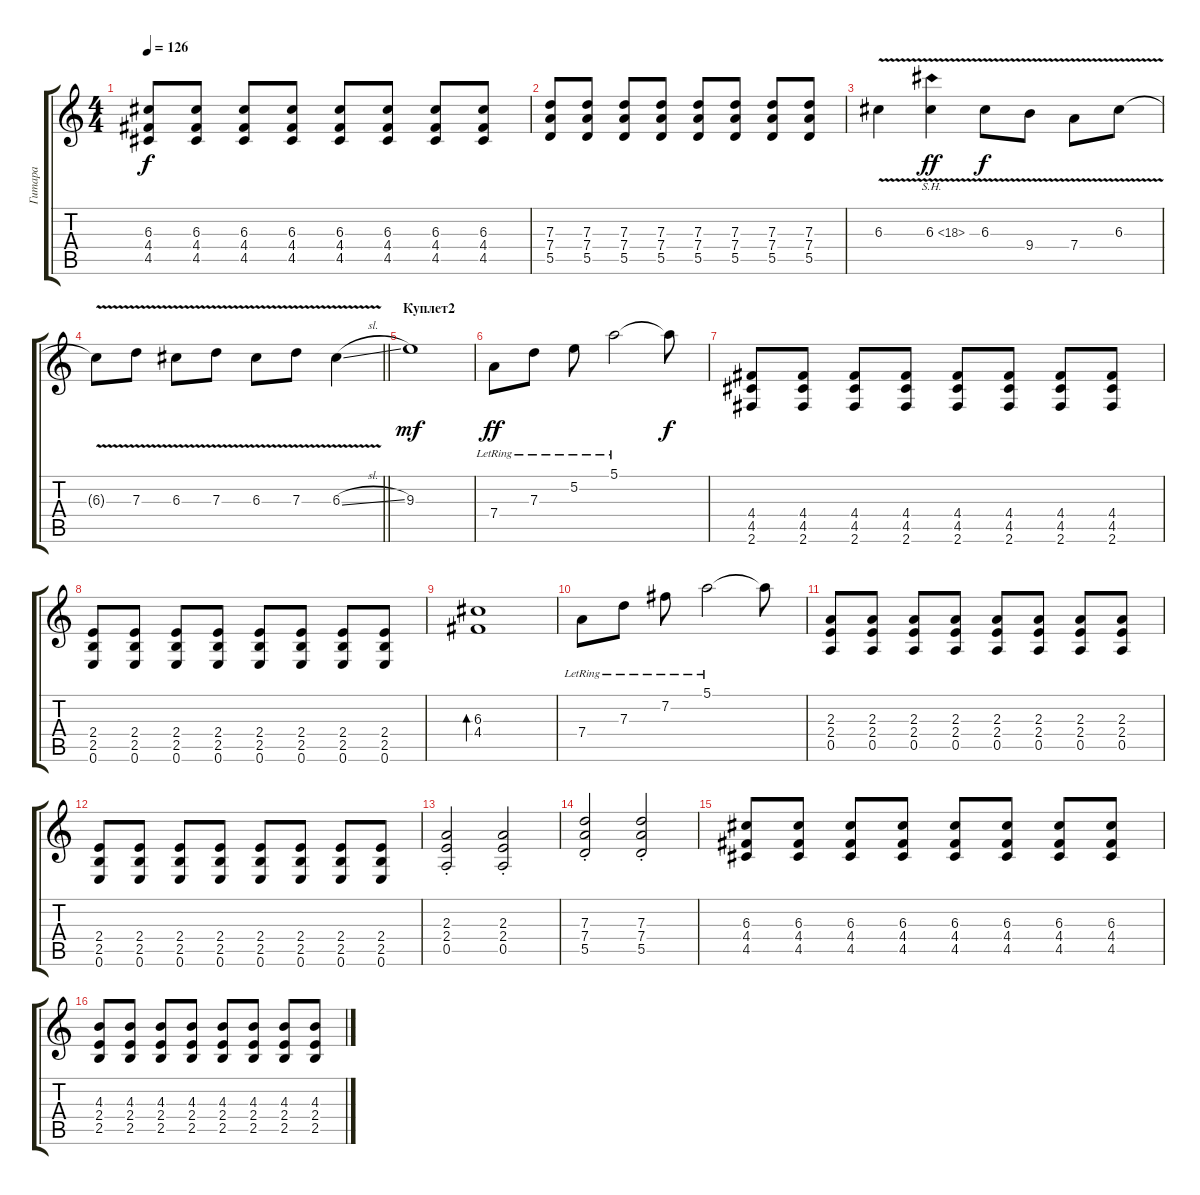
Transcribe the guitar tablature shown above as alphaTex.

\track ("Гитара" "Гитара") {instrument distortionguitar}
\staff {score tabs}
\tuning (E4 B3 G3 D3 A2 E2) {hide}
\ts (4 4)
\tempo 126
\clef g2
\ks c
(6.3 4.4 4.5).8{dy f} (6.3 4.4 4.5).8 (6.3 4.4 4.5).8 (6.3 4.4 4.5).8 (6.3 4.4 4.5).8 (6.3 4.4 4.5).8 (6.3 4.4 4.5).8 (6.3 4.4 4.5).8 |
(7.3 7.4 5.5).8 (7.3 7.4 5.5).8 (7.3 7.4 5.5).8 (7.3 7.4 5.5).8 (7.3 7.4 5.5).8 (7.3 7.4 5.5).8 (7.3 7.4 5.5).8 (7.3 7.4 5.5).8 |
6.3{v}.4 6.3{sh 12 v}.4{dy ff} 6.3{v}.8{dy f} 9.4{v}.8 7.4{v}.8 6.3{v}.8 |
\barLineRight lightlight
6.3{t}.8 7.3{v}.8 6.3{v}.8 7.3{v}.8 6.3{v}.8 7.3{v}.8 6.3{v sl}.4 |
\section ("" "Куплет2")
9.3.1{dy mf} |
7.4{lr}.8{dy ff instrument electricguitarclean} 7.3{lr}.8 5.2{lr}.8 5.1{lr}.2 5.1{t}.8{dy f} |
(4.4 4.5 2.6).8{instrument distortionguitar} (4.4 4.5 2.6).8 (4.4 4.5 2.6).8 (4.4 4.5 2.6).8 (4.4 4.5 2.6).8 (4.4 4.5 2.6).8 (4.4 4.5 2.6).8 (4.4 4.5 2.6).8 |
(2.4 2.5 0.6).8 (2.4 2.5 0.6).8 (2.4 2.5 0.6).8 (2.4 2.5 0.6).8 (2.4 2.5 0.6).8 (2.4 2.5 0.6).8 (2.4 2.5 0.6).8 (2.4 2.5 0.6).8 |
(6.3 4.4).1{bd 240 instrument electricguitarclean} |
7.4{lr}.8 7.3{lr}.8 7.2{lr}.8 5.1{lr}.2 5.1{t}.8 |
(2.3 2.4 0.5).8{instrument distortionguitar} (2.3 2.4 0.5).8 (2.3 2.4 0.5).8 (2.3 2.4 0.5).8 (2.3 2.4 0.5).8 (2.3 2.4 0.5).8 (2.3 2.4 0.5).8 (2.3 2.4 0.5).8 |
(2.4 2.5 0.6).8 (2.4 2.5 0.6).8 (2.4 2.5 0.6).8 (2.4 2.5 0.6).8 (2.4 2.5 0.6).8 (2.4 2.5 0.6).8 (2.4 2.5 0.6).8 (2.4 2.5 0.6).8 |
(2.3{st} 2.4{st} 0.5{st}).2 (2.3{st} 2.4{st} 0.5{st}).2 |
(7.3{st} 7.4{st} 5.5{st}).2 (7.3{st} 7.4{st} 5.5{st}).2 |
(6.3 4.4 4.5).8 (6.3 4.4 4.5).8 (6.3 4.4 4.5).8 (6.3 4.4 4.5).8 (6.3 4.4 4.5).8 (6.3 4.4 4.5).8 (6.3 4.4 4.5).8 (6.3 4.4 4.5).8 |
(4.3 2.4 2.5).8 (4.3 2.4 2.5).8 (4.3 2.4 2.5).8 (4.3 2.4 2.5).8 (4.3 2.4 2.5).8 (4.3 2.4 2.5).8 (4.3 2.4 2.5).8 (4.3 2.4 2.5).8
